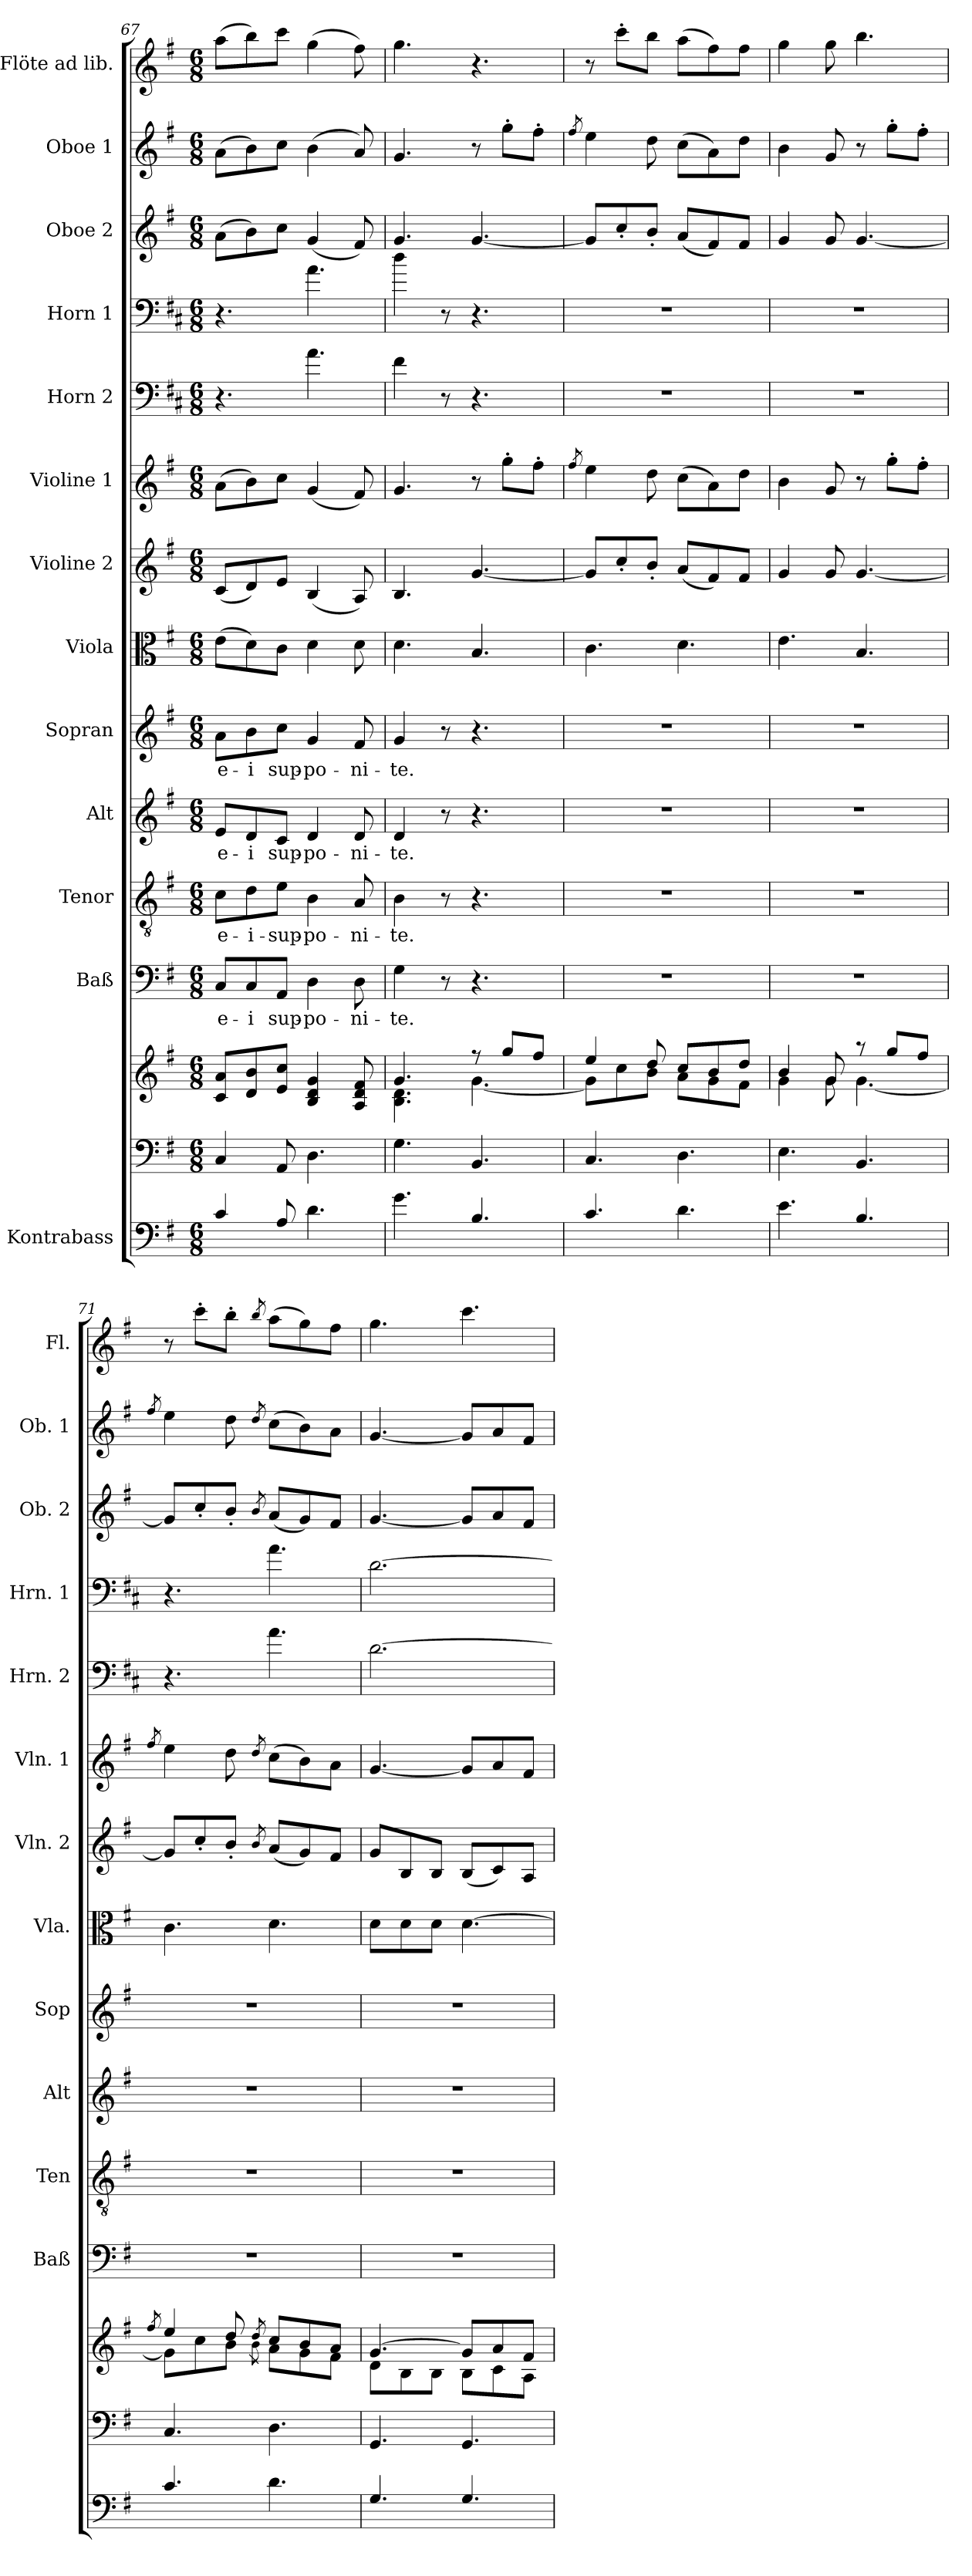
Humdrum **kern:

**kern	**kern	**kern	**kern	**text	**kern	**text	**kern	**text	**kern	**text	**kern	**kern	**kern	**kern	**kern	**kern	**kern	**kern
*part14	*part13	*part13	*part12	*part12	*part11	*part11	*part10	*part10	*part9	*part9	*part8	*part7	*part6	*part5	*part4	*part3	*part2	*part1
*staff15	*staff14	*staff13	*staff12	*staff12	*staff11	*staff11	*staff10	*staff10	*staff9	*staff9	*staff8	*staff7	*staff6	*staff5	*staff4	*staff3	*staff2	*staff1
*I"Kontrabass	*	*	*I"Baß	*	*I"Tenor	*	*I"Alt	*	*I"Sopran	*	*I"Viola	*I"Violine 2	*I"Violine 1	*I"Horn 2	*I"Horn 1	*I"Oboe 2	*I"Oboe 1	*I"Flöte ad lib.
*	*	*	*I'Baß	*	*I'Ten	*	*I'Alt	*	*I'Sop	*	*I'Vla.	*I'Vln. 2	*I'Vln. 1	*I'Hrn. 2	*I'Hrn. 1	*I'Ob. 2	*I'Ob. 1	*I'Fl.
*clefF4	*clefF4	*clefG2	*clefF4	*	*clefGv2	*	*clefG2	*	*clefG2	*	*clefC3	*clefG2	*clefG2	*clefF4	*clefF4	*clefG2	*clefG2	*clefG2
*ITrd7c12	*	*	*	*	*	*	*	*	*	*	*	*	*	*ITrd4c7	*ITrd4c7	*	*	*
*k[f#]	*k[f#]	*k[f#]	*k[f#]	*	*k[f#]	*	*k[f#]	*	*k[f#]	*	*k[f#]	*k[f#]	*k[f#]	*k[f#]	*k[f#]	*k[f#]	*k[f#]	*k[f#]
*G:	*G:	*G:	*G:	*	*G:	*	*G:	*	*G:	*	*G:	*G:	*G:	*G:	*G:	*G:	*G:	*G:
*M6/8	*M6/8	*M6/8	*M6/8	*	*M6/8	*	*M6/8	*	*M6/8	*	*M6/8	*M6/8	*M6/8	*M6/8	*M6/8	*M6/8	*M6/8	*M6/8
=67	=67	=67	=67	=67	=67	=67	=67	=67	=67	=67	=67	=67	=67	=67	=67	=67	=67	=67
!	!	!	!	!LO:LY:b	!	!LO:LY:b	!	!LO:LY:b	!	!LO:LY:b	!	!	!	!	!	!	!	!
4C/	4C/	8c/ 8a/L	8C/L	e-	8c\L	e-	8e/L	e-	8a\L	e-	(>8e\L	(<8c/L	(>8a\L	4.r	4.r	(>8a\L	(>8a\L	(>8aa\L
!	!	!	!	!LO:LY:b	!	!LO:LY:b	!	!LO:LY:b	!	!LO:LY:b	!	!	!	!	!	!	!	!
.	.	8d/ 8b/	8C/	-i	8d\	-i-	8d/	-i	8b\	-i	8d\)	8d/)	8b\)	.	.	8b\)	8b\)	8bb\)
!	!	!	!	!LO:LY:b	!	!LO:LY:b	!	!LO:LY:b	!	!LO:LY:b	!	!	!	!	!	!	!	!
8AA/	8AA/	8e/ 8cc/J	8AA/J	sup-	8e\J	-sup-	8c/J	sup-	8cc\J	sup-	8c\J	8e/J	8cc\J	.	.	8cc\J	8cc\J	8ccc\J
!	!	!	!	!LO:LY:b	!	!LO:LY:b	!	!LO:LY:b	!	!LO:LY:b	!	!	!	!	!	!	!	!
4.D\	4.D\	4B/ 4d/ 4g/	4D\	-po-	4B\	-po-	4d/	-po-	4g/	-po-	4d\	(<4B/	(<4g/	4.d\	4.d\	(<4g/	(>4b\	(>4gg\
!	!	!	!	!LO:LY:b	!	!LO:LY:b	!	!LO:LY:b	!	!LO:LY:b	!	!	!	!	!	!	!	!
.	.	8A/ 8d/ 8f#/	8D\	-ni-	8A/	-ni-	8d/	-ni-	8f#/	-ni-	8d\	8A/)	8f#/)	.	.	8f#/)	8a/)	8ff#\)
=68	=68	=68	=68	=68	=68	=68	=68	=68	=68	=68	=68	=68	=68	=68	=68	=68	=68	=68
*	*	*^	*	*	*	*	*	*	*	*	*	*	*	*	*	*	*	*
!	!	!	!	!	!LO:LY:b	!	!LO:LY:b	!	!LO:LY:b	!	!LO:LY:b	!	!	!	!	!	!	!	!
4.G\	4.G\	4.g/	4.B\ 4.d\	4G\	-te.	4B\	-te.	4d/	-te.	4g/	-te.	4.d\	4.B/	4.g/	4B\	4g\	4.g/	4.g/	4.gg\
.	.	.	.	8r	.	8r	.	8r	.	8r	.	.	.	.	8r	8r	.	.	.
4.BB/	4.BB/	8rff	[<4.g\	4.r	.	4.r	.	4.r	.	4.r	.	4.B/	[4.g/	8r	4.r	4.r	[4.g/	8r	4.r
.	.	8gg/L	.	.	.	.	.	.	.	.	.	.	.	8gg'>\L	.	.	.	8gg'>\L	.
.	.	8ff#/J	.	.	.	.	.	.	.	.	.	.	.	8ff#'>\J	.	.	.	8ff#'>\J	.
=69	=69	=69	=69	=69	=69	=69	=69	=69	=69	=69	=69	=69	=69	=69	=69	=69	=69	=69	=69
.	.	.	.	.	.	.	.	.	.	.	.	.	.	8qff#/	.	.	.	8qff#/	.
4.C/	4.C/	4ee/	8g\L]	2.r	.	2.r	.	2.r	.	2.r	.	4.c\	8g/L]	4ee\	2.r	2.r	8g/L]	4ee\	8r
.	.	.	8cc\	.	.	.	.	.	.	.	.	.	8cc'</	.	.	.	8cc'</	.	8ccc'>\L
.	.	8dd/	8b\J	.	.	.	.	.	.	.	.	.	8b'</J	8dd\	.	.	8b'</J	8dd\	8bb\J
4.D\	4.D\	8cc/L	8a\L	.	.	.	.	.	.	.	.	4.d\	(<8a/L	(>8cc\L	.	.	(<8a/L	(>8cc\L	(>8aa\L
.	.	8b/	8g\	.	.	.	.	.	.	.	.	.	8f#/)	8a\)	.	.	8f#/)	8a\)	8ff#\)
.	.	8dd/J	8f#\J	.	.	.	.	.	.	.	.	.	8f#/J	8dd\J	.	.	8f#/J	8dd\J	8ff#\J
!!LO:PB:g=z
=70	=70	=70	=70	=70	=70	=70	=70	=70	=70	=70	=70	=70	=70	=70	=70	=70	=70	=70	=70
4.E\	4.E\	4b/	4g\	2.r	.	2.r	.	2.r	.	2.r	.	4.e\	4g/	4b\	2.r	2.r	4g/	4b\	4gg\
.	.	8g/	8g\	.	.	.	.	.	.	.	.	.	8g/	8g/	.	.	8g/	8g/	8gg\
4.BB/	4.BB/	8raa	[<4.g\	.	.	.	.	.	.	.	.	4.B/	[4.g/	8r	.	.	[4.g/	8r	4.bb\
.	.	8gg/L	.	.	.	.	.	.	.	.	.	.	.	8gg'>\L	.	.	.	8gg'>\L	.
.	.	8ff#/J	.	.	.	.	.	.	.	.	.	.	.	8ff#'>\J	.	.	.	8ff#'>\J	.
=71	=71	=71	=71	=71	=71	=71	=71	=71	=71	=71	=71	=71	=71	=71	=71	=71	=71	=71	=71
.	.	8qff#/	.	.	.	.	.	.	.	.	.	.	.	8qff#/	.	.	.	8qff#/	.
4.C/	4.C/	4ee/	8g\L]	2.r	.	2.r	.	2.r	.	2.r	.	4.c\	8g/L]	4ee\	4.r	4.r	8g/L]	4ee\	8r
.	.	.	8cc\	.	.	.	.	.	.	.	.	.	8cc'</	.	.	.	8cc'</	.	8ccc'>\L
.	.	8dd/	8b\J	.	.	.	.	.	.	.	.	.	8b'</J	8dd\	.	.	8b'</J	8dd\	8bb'>\J
.	.	8qdd/	8qb\	.	.	.	.	.	.	.	.	.	8qb/	8qdd/	.	.	8qb/	8qdd/	8qbb/
4.D\	4.D\	8cc/L	8a\L	.	.	.	.	.	.	.	.	4.d\	(<8a/L	(>8cc\L	4.d\	4.d\	(<8a/L	(>8cc\L	(>8aa\L
.	.	8b/	8g\	.	.	.	.	.	.	.	.	.	8g/)	8b\)	.	.	8g/)	8b\)	8gg\)
.	.	8a/J	8f#\J	.	.	.	.	.	.	.	.	.	8f#/J	8a\J	.	.	8f#/J	8a\J	8ff#\J
=72	=72	=72	=72	=72	=72	=72	=72	=72	=72	=72	=72	=72	=72	=72	=72	=72	=72	=72	=72
4.GG/	4.GG/	[>4.g/	8d\L	2.r	.	2.r	.	2.r	.	2.r	.	8d\L	8g/L	[4.g/	[2.G\	[2.G\	[4.g/	[4.g/	4.gg\
.	.	.	8B\	.	.	.	.	.	.	.	.	8d\	8B/	.	.	.	.	.	.
.	.	.	8B\J	.	.	.	.	.	.	.	.	8d\J	8B/J	.	.	.	.	.	.
4.GG/	4.GG/	8g/L]	8B\L	.	.	.	.	.	.	.	.	[4.d\	(<8B/L	8g/L]	.	.	8g/L]	8g/L]	4.ccc\
.	.	8a/	8c\	.	.	.	.	.	.	.	.	.	8c/)	8a/	.	.	8a/	8a/	.
.	.	8f#/J	8A\J	.	.	.	.	.	.	.	.	.	8A/J	8f#/J	.	.	8f#/J	8f#/J	.
*	*	*v	*v	*	*	*	*	*	*	*	*	*	*	*	*	*	*	*	*
=	=	=	=	=	=	=	=	=	=	=	=	=	=	=	=	=	=	=
*-	*-	*-	*-	*-	*-	*-	*-	*-	*-	*-	*-	*-	*-	*-	*-	*-	*-	*-
